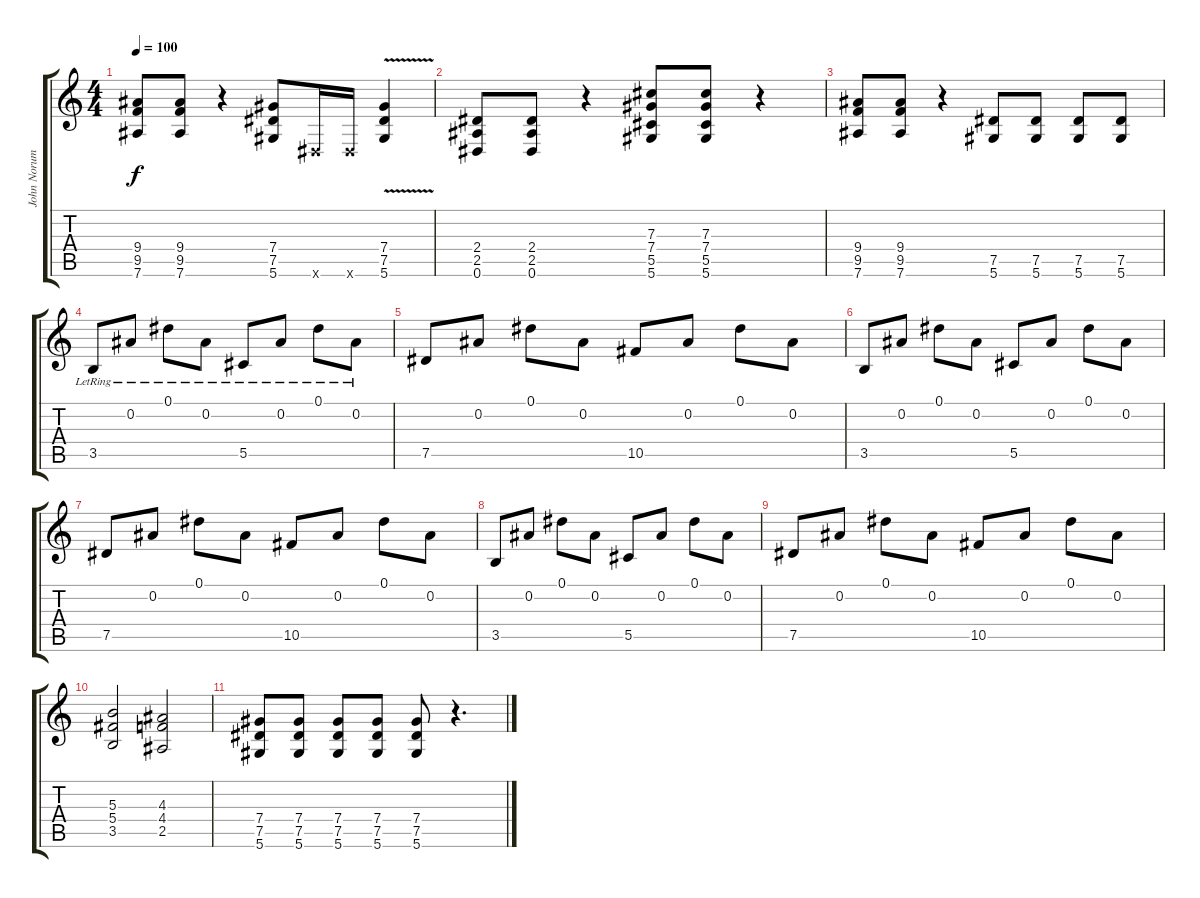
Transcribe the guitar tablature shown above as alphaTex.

\track ("John Norum" "John Norum") {instrument distortionguitar}
\staff {score tabs}
\tuning (Eb4 Bb3 Gb3 Db3 Ab2 Eb2) {hide}
\ts (4 4)
\tempo 100
\clef g2
\ks c
(9.4 9.5 7.6).8{dy f} (9.4 9.5 7.6).8 r.4 (7.4 7.5 5.6).8 0.6{x}.16 0.6{x}.16 (7.4{v} 7.5{v} 5.6{v}).4 |
(2.4 2.5 0.6).8 (2.4 2.5 0.6).8 r.4 (7.3 7.4 5.5 5.6).8 (7.3 7.4 5.5 5.6).8 r.4 |
(9.4 9.5 7.6).8 (9.4 9.5 7.6).8 r.4 (7.5 5.6).8 (7.5 5.6).8 (7.5 5.6).8 (7.5 5.6).8 |
3.5{lr}.8 0.2{lr}.8 0.1{lr}.8 0.2{lr}.8 5.5{lr}.8 0.2{lr}.8 0.1{lr}.8 0.2{lr}.8 |
7.5.8 0.2.8 0.1.8 0.2.8 10.5.8 0.2.8 0.1.8 0.2.8 |
3.5.8 0.2.8 0.1.8 0.2.8 5.5.8 0.2.8 0.1.8 0.2.8 |
7.5.8 0.2.8 0.1.8 0.2.8 10.5.8 0.2.8 0.1.8 0.2.8 |
3.5.8 0.2.8 0.1.8 0.2.8 5.5.8 0.2.8 0.1.8 0.2.8 |
7.5.8 0.2.8 0.1.8 0.2.8 10.5.8 0.2.8 0.1.8 0.2.8 |
(5.3 5.4 3.5).2 (4.3 4.4 2.5).2 |
(7.4 7.5 5.6).8 (7.4 7.5 5.6).8 (7.4 7.5 5.6).8 (7.4 7.5 5.6).8 (7.4 7.5 5.6).8 r.4{d}
